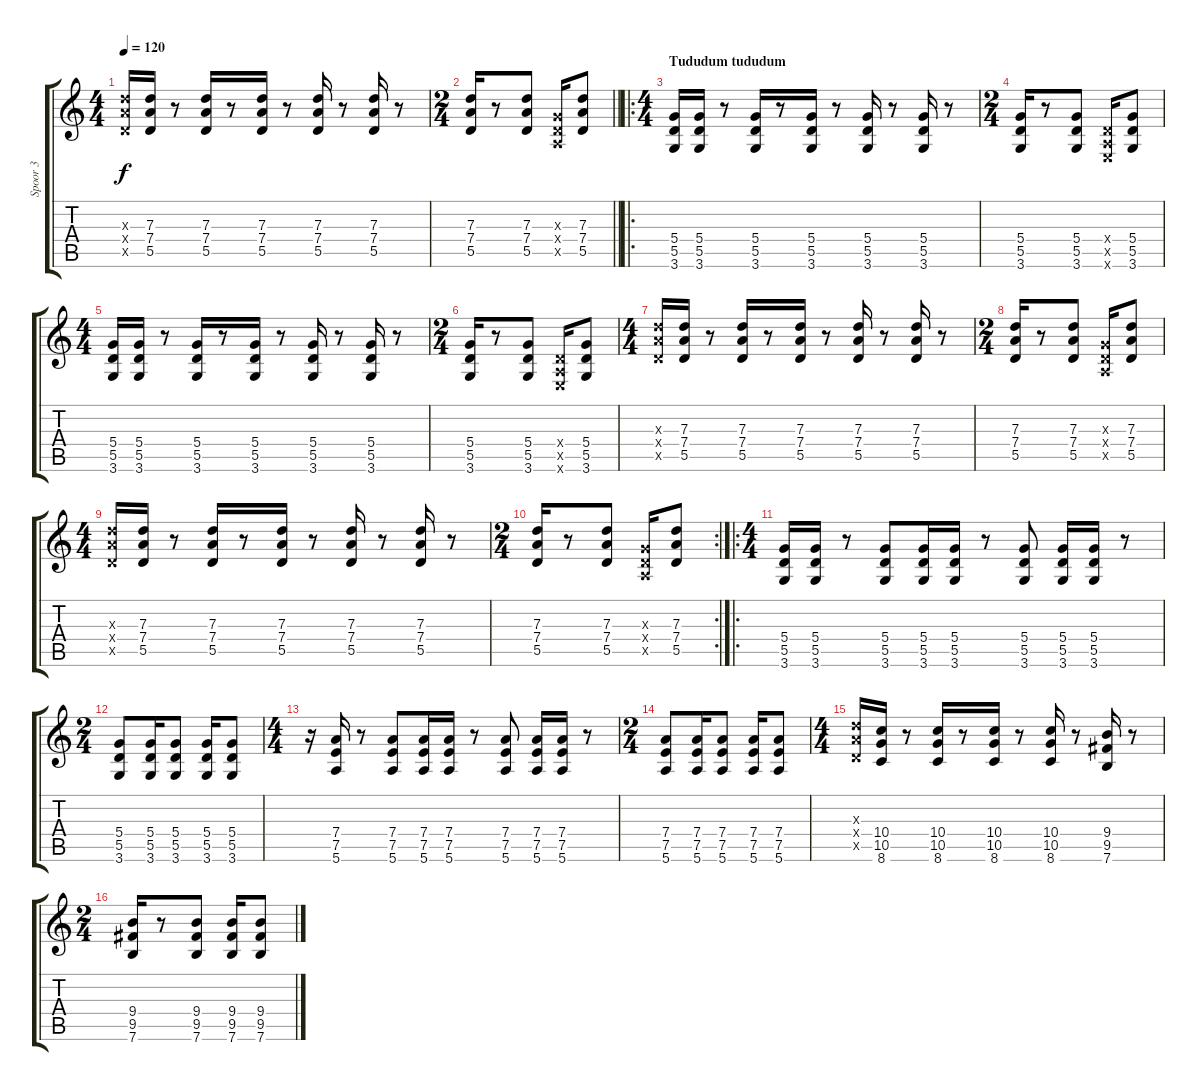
\track ("Spoor 3" "Spoor 3") {instrument distortionguitar}
\staff {score tabs}
\tuning (E4 B3 G3 D3 A2 E2) {hide}
\ts (4 4)
\tempo 120
\clef g2
\ks c
(7.3{x} 7.4{x} 5.5{x}).16{dy f} (7.3 7.4 5.5).16 r.8 (7.3 7.4 5.5).16 r.8 (7.3 7.4 5.5).16 r.8 (7.3 7.4 5.5).16 r.8 (7.3 7.4 5.5).16 r.8 |
\ts (2 4)
\barLineRight lightlight
(7.3 7.4 5.5).16 r.8 (7.3 7.4 5.5).8 (0.3{x} 0.4{x} 0.5{x}).16 (7.3 7.4 5.5).8 |
\ro
\ts (4 4)
\section ("" "Tududum tududum")
(5.4 5.5 3.6).16 (5.4 5.5 3.6).16 r.8 (5.4 5.5 3.6).16 r.8 (5.4 5.5 3.6).16 r.8 (5.4 5.5 3.6).16 r.8 (5.4 5.5 3.6).16 r.8 |
\ts (2 4)
(5.4 5.5 3.6).16 r.8 (5.4 5.5 3.6).8 (0.4{x} 0.5{x} 0.6{x}).16 (5.4 5.5 3.6).8 |
\ts (4 4)
(5.4 5.5 3.6).16 (5.4 5.5 3.6).16 r.8 (5.4 5.5 3.6).16 r.8 (5.4 5.5 3.6).16 r.8 (5.4 5.5 3.6).16 r.8 (5.4 5.5 3.6).16 r.8 |
\ts (2 4)
(5.4 5.5 3.6).16 r.8 (5.4 5.5 3.6).8 (0.4{x} 0.5{x} 0.6{x}).16 (5.4 5.5 3.6).8 |
\ts (4 4)
(7.3{x} 7.4{x} 5.5{x}).16 (7.3 7.4 5.5).16 r.8 (7.3 7.4 5.5).16 r.8 (7.3 7.4 5.5).16 r.8 (7.3 7.4 5.5).16 r.8 (7.3 7.4 5.5).16 r.8 |
\ts (2 4)
(7.3 7.4 5.5).16 r.8 (7.3 7.4 5.5).8 (0.3{x} 0.4{x} 0.5{x}).16 (7.3 7.4 5.5).8 |
\ts (4 4)
(7.3{x} 7.4{x} 5.5{x}).16 (7.3 7.4 5.5).16 r.8 (7.3 7.4 5.5).16 r.8 (7.3 7.4 5.5).16 r.8 (7.3 7.4 5.5).16 r.8 (7.3 7.4 5.5).16 r.8 |
\rc 2
\ts (2 4)
(7.3 7.4 5.5).16 r.8 (7.3 7.4 5.5).8 (0.3{x} 0.4{x} 0.5{x}).16 (7.3 7.4 5.5).8 |
\ro
\ts (4 4)
(5.4 5.5 3.6).16 (5.4 5.5 3.6).16 r.8 (5.4 5.5 3.6).8 (5.4 5.5 3.6).16 (5.4 5.5 3.6).16 r.8 (5.4 5.5 3.6).8 (5.4 5.5 3.6).16 (5.4 5.5 3.6).16 r.8 |
\ts (2 4)
(5.4 5.5 3.6).8 (5.4 5.5 3.6).16 (5.4 5.5 3.6).8 (5.4 5.5 3.6).16 (5.4 5.5 3.6).8 |
\ts (4 4)
r.16 (7.4 7.5 5.6).16 r.8 (7.4 7.5 5.6).8 (7.4 7.5 5.6).16 (7.4 7.5 5.6).16 r.8 (7.4 7.5 5.6).8 (7.4 7.5 5.6).16 (7.4 7.5 5.6).16 r.8 |
\ts (2 4)
(7.4 7.5 5.6).8 (7.4 7.5 5.6).16 (7.4 7.5 5.6).8 (7.4 7.5 5.6).16 (7.4 7.5 5.6).8 |
\ts (4 4)
(7.3{x} 7.4{x} 5.5{x}).16 (10.4 10.5 8.6).16 r.8 (10.4 10.5 8.6).16 r.8 (10.4 10.5 8.6).16 r.8 (10.4 10.5 8.6).16 r.8 (9.4 9.5 7.6).16 r.8 |
\ts (2 4)
(9.4 9.5 7.6).16 r.8 (9.4 9.5 7.6).8 (9.4 9.5 7.6).16 (9.4 9.5 7.6).8
